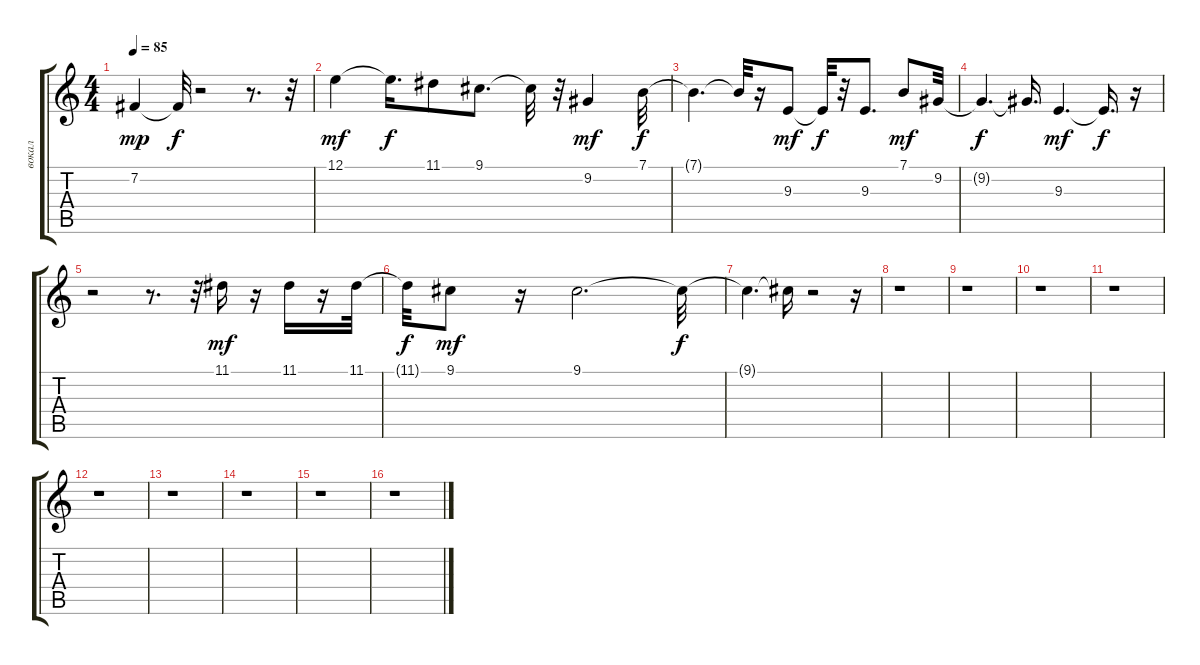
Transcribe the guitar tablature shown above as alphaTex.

\track ("вокал" "вокал") {instrument pad4choir}
\staff {score tabs}
\tuning (E4 B3 G3 D3 A2 E2) {hide}
\ts (4 4)
\tempo 85
\clef g2
\ks c
7.2.4{dy mp} 7.2{t}.32{dy f} r.2 r.8{d} r.32 |
12.1.4{dy mf} 12.1{t}.16{d dy f} 11.1.8 9.1.8{d} 9.1{t}.32 r.32 9.2.4{dy mf} 7.1.32{dy f} |
7.1{t}.4{d} 7.1{t}.32 r.16 9.3.8{dy mf} 9.3{t}.32{dy f} r.32 9.3.8{d} 7.1.8{dy mf} 9.2.32 |
9.2{t}.4{d dy f} 9.2{t}.16{d} 9.3.4{d dy mf} 9.3{t}.16{d dy f} r.16 |
r.2 r.8{d} r.32 11.1.16{dy mf} r.16 11.1.16 r.16 11.1.32 |
11.1{t}.32{dy f} 9.1.8{dy mf} r.16 9.1.2{d} 9.1{t}.32{dy f} |
9.1{t}.4{d} 9.1{t}.16 r.2 r.16 |
r.1 |
r.1 |
r.1 |
r.1 |
r.1 |
r.1 |
r.1 |
r.1 |
r.1
